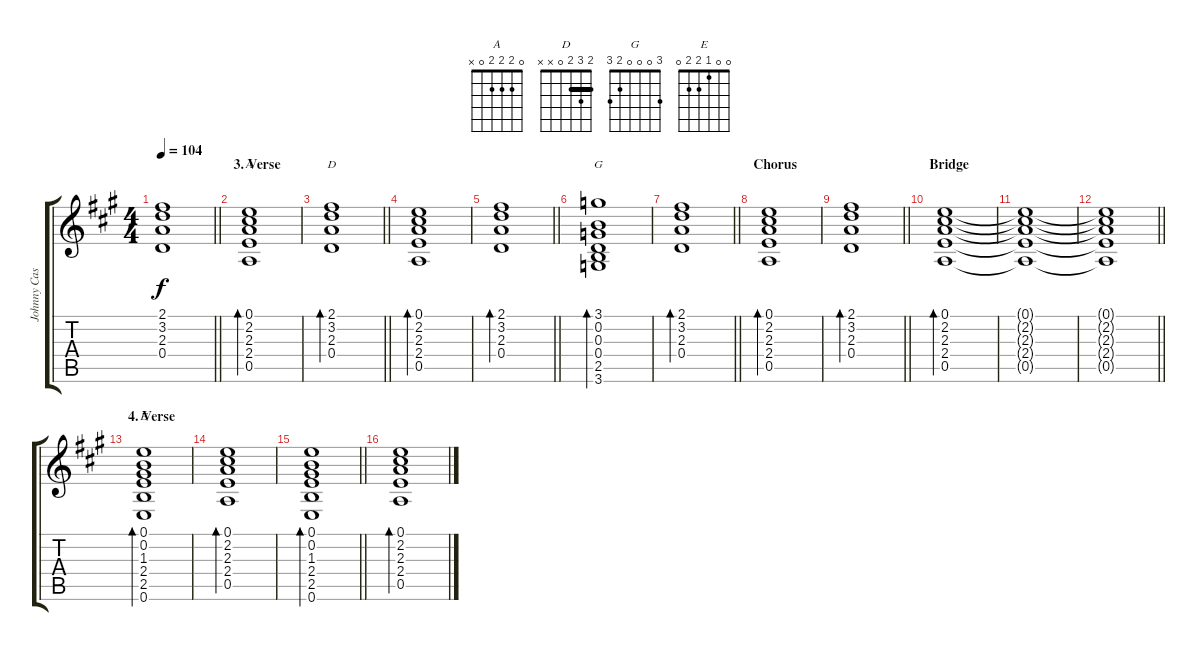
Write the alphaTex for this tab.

\track ("Johnny Cash (Rhythm)" "Johnny Cas") {instrument acousticguitarsteel}
\staff {score tabs}
\tuning (E4 B3 G3 D3 A2 E2) {hide}
\chord ("A" 0 2 2 2 0 x)
\chord ("D" 2 3 2 0 x x) {barre 2}
\chord ("G" 3 0 0 0 2 3)
\chord ("E" 0 0 1 2 2 0)
\ts (4 4)
\tempo 104
\clef g2
\barLineRight lightlight
\ks a
(2.1{t} 3.2{t} 2.3{t} 0.4{t}).1{dy f} |
\section ("" "3. Verse")
(0.1 2.2 2.3 2.4 0.5).1{bd 60 ch "A"} |
\barLineRight lightlight
(2.1 3.2 2.3 0.4).1{bd 60 ch "D"} |
(0.1 2.2 2.3 2.4 0.5).1{bd 60} |
\barLineRight lightlight
(2.1 3.2 2.3 0.4).1{bd 60} |
(3.1 0.2 0.3 0.4 2.5 3.6).1{bd 60 ch "G"} |
\barLineRight lightlight
(2.1 3.2 2.3 0.4).1{bd 60} |
\section ("" "Chorus")
(0.1 2.2 2.3 2.4 0.5).1{bd 60} |
\barLineRight lightlight
(2.1 3.2 2.3 0.4).1{bd 60} |
\section ("" "Bridge")
(0.1 2.2 2.3 2.4 0.5).1{bd 60} |
(0.1{t} 2.2{t} 2.3{t} 2.4{t} 0.5{t}).1 |
\barLineRight lightlight
(0.1{t} 2.2{t} 2.3{t} 2.4{t} 0.5{t}).1 |
\section ("" "4. Verse")
(0.1 0.2 1.3 2.4 2.5 0.6).1{bd 60 ch "E"} |
(0.1 2.2 2.3 2.4 0.5).1{bd 60} |
\barLineRight lightlight
(0.1 0.2 1.3 2.4 2.5 0.6).1{bd 60} |
(0.1 2.2 2.3 2.4 0.5).1{bd 60}
